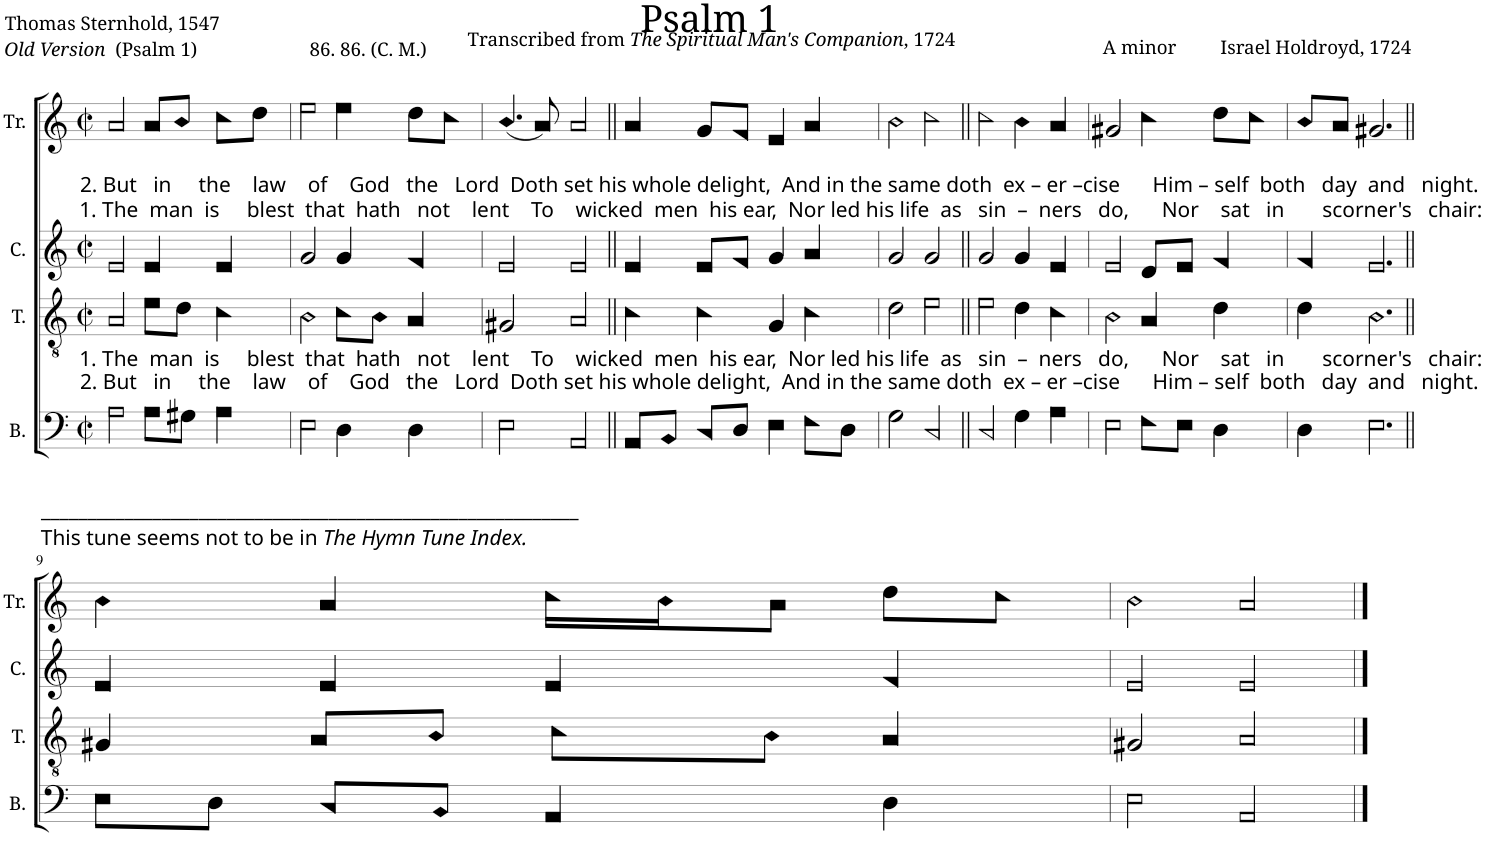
**kern	**kern	**kern	**kern
*part4	*part3	*part2	*part1
*staff4	*staff3	*staff2	*staff1
*I"B.	*I"T.	*I"C.	*I"Tr.
*I'B.	*I'T.	*I'C.	*I'Tr.
*clefF4	*clefGv2	*clefG2	*clefG2
*k[]	*k[]	*k[]	*k[]
*M2/2	*M2/2	*M2/2	*M2/2
*met(c|)	*met(c|)	*met(c|)	*met(c|)
=1	=1	=1	=1
!	!	!	!LO:TX:b:t=2. But   in     the    law    of    God   the   Lord  Doth set his whole delight,  And in the same doth  ex – er –cise      Him – self  both   day  and   night.
!	!	!	!LO:TX:b:t=1. The  man  is     blest  that  hath   not    lent    To    wicked  men  his ear,  Nor led his life  as   sin  –  ners   do,      Nor    sat   in       scorner's   chair&colon;
!	!LO:TX:b:t=1. The  man  is     blest  that  hath   not    lent    To    wicked  men  his ear,  Nor led his life  as   sin  –  ners   do,      Nor    sat   in       scorner's   chair&colon;	!	!
!	!LO:TX:b:t=2. But   in     the    law    of    God   the   Lord  Doth set his whole delight,  And in the same doth  ex – er –cise      Him – self  both   day  and   night.	!	!
!LO:TX:b:t=__________________________________________________________	!	!	!
!LO:TX:b:t=This tune seems not to be in	!	!	!
!LO:TX:b:i:t=The Hymn Tune Index.	!	!	!
2A!\	2A!/	2e!/	2a!/
8A!\L	8e!\L	4e!/	8a!/L
8G#X!\J	8d!\J	.	8b!/J
4A!\	4c!\	4e!/	8cc!\L
.	.	.	8dd!\J
=2	=2	=2	=2
2E!\	2B!\	2g!/	2ee!\
4D!\	8c!\L	4g!/	4ee!\
.	8B!\J	.	.
4D!\	4A!/	4f!/	8dd!\L
.	.	.	8cc!\J
=3	=3	=3	=3
2E!\	2G#X!/	2e!/	(4.b!/
.	.	.	8a!/)
2AA!/	2A!/	2e!/	2a!/
=4||	=4||	=4||	=4||
8AA!/L	4c!\	4e!/	4a!/
8BB!/J	.	.	.
8C!/L	4c!\	8e!/L	8g!/L
8D!/J	.	8f!/J	8f!/J
4E!\	4G!/	4g!/	4e!/
8F!\L	4c!\	4a!/	4a!/
8D!\J	.	.	.
=5	=5	=5	=5
2G!\	2d!\	2g!/	2b!\
2C!/	2e!\	2g!/	2cc!\
=6||	=6||	=6||	=6||
2C!/	2e!\	2g!/	2cc!\
4G!\	4d!\	4g!/	4b!\
4A!\	4c!\	4e!/	4a!/
=7	=7	=7	=7
2E!\	2B!\	2e!/	2g#X!/
8F!\L	4A!/	8d!/L	4cc!\
8E!\J	.	8e!/J	.
4D!\	4d!\	4f!/	8dd!\L
.	.	.	8cc!\J
=8	=8	=8	=8
4D!\	4d!\	4f!/	8b!/L
.	.	.	8a!/J
2.E!\	2.B!\	2.e!/	2.g#X!/
!!LO:LB:g=z
=9||	=9||	=9||	=9||
8E!\L	4G#X!/	4e!/	4b!\
8D!\J	.	.	.
8C!/L	8A!/L	4e!/	4a!/
8BB!/J	8B!/J	.	.
4AA!/	8c!\L	4e!/	16cc!\LL
.	.	.	16b!\J
.	8B!\J	.	8a!\J
4D!\	4A!/	4f!/	8dd!\L
.	.	.	8cc!\J
=10	=10	=10	=10
2E!\	2G#X!/	2e!/	2b!\
2AA!/	2A!/	2e!/	2a!/
==	==	==	==
*-	*-	*-	*-
